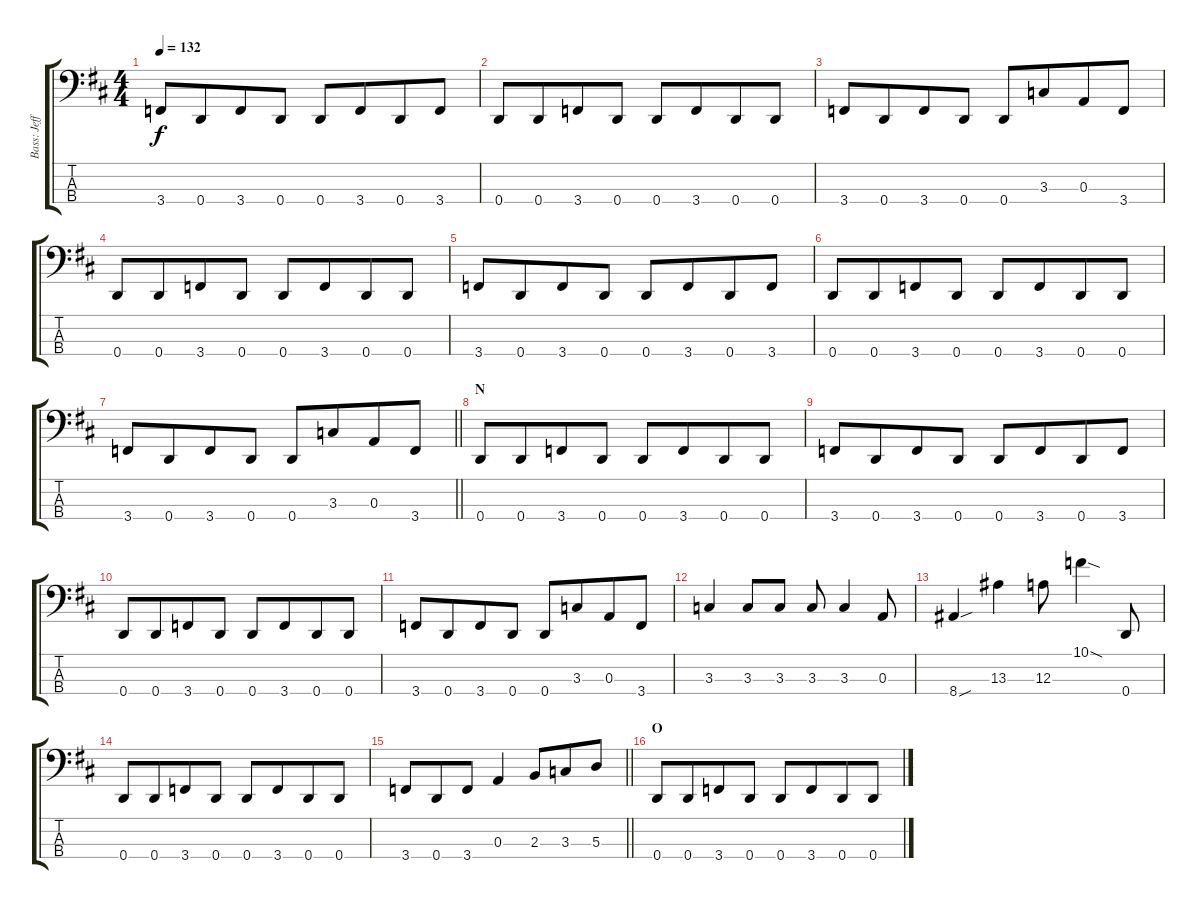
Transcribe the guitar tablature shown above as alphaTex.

\track ("Bass: Jeff" "Bass: Jeff") {instrument electricbassfinger}
\staff {score tabs}
\tuning (G2 D2 A1 D1) {hide}
\ts (4 4)
\tempo 132
\clef f4
\ks d
3.4.8{dy f} 0.4.8{beam merge} 3.4.8 0.4.8 0.4.8 3.4.8{beam merge} 0.4.8 3.4.8 |
0.4.8 0.4.8{beam merge} 3.4.8 0.4.8 0.4.8 3.4.8{beam merge} 0.4.8 0.4.8 |
3.4.8 0.4.8{beam merge} 3.4.8 0.4.8 0.4.8 3.3.8{beam merge} 0.3.8 3.4.8 |
0.4.8 0.4.8{beam merge} 3.4.8 0.4.8 0.4.8 3.4.8{beam merge} 0.4.8 0.4.8 |
3.4.8 0.4.8{beam merge} 3.4.8 0.4.8 0.4.8 3.4.8{beam merge} 0.4.8 3.4.8 |
0.4.8 0.4.8{beam merge} 3.4.8 0.4.8 0.4.8 3.4.8{beam merge} 0.4.8 0.4.8 |
\barLineRight lightlight
3.4.8 0.4.8{beam merge} 3.4.8 0.4.8 0.4.8 3.3.8{beam merge} 0.3.8 3.4.8 |
\section ("" "N")
0.4.8 0.4.8{beam merge} 3.4.8 0.4.8 0.4.8 3.4.8{beam merge} 0.4.8 0.4.8 |
3.4.8 0.4.8{beam merge} 3.4.8 0.4.8 0.4.8 3.4.8{beam merge} 0.4.8 3.4.8 |
0.4.8 0.4.8{beam merge} 3.4.8 0.4.8 0.4.8 3.4.8{beam merge} 0.4.8 0.4.8 |
3.4.8 0.4.8{beam merge} 3.4.8 0.4.8 0.4.8 3.3.8{beam merge} 0.3.8 3.4.8 |
3.3.4 3.3.8 3.3.8 3.3.8 3.3.4 0.3.8 |
8.4{sou}.4 13.3.4 12.3.8 10.1{sod}.4 0.4.8 |
0.4.8 0.4.8{beam merge} 3.4.8 0.4.8 0.4.8 3.4.8{beam merge} 0.4.8 0.4.8 |
\barLineRight lightlight
3.4.8 0.4.8{beam merge} 3.4.8 0.3.4 2.3.8{beam merge} 3.3.8 5.3.8 |
\section ("" "O")
0.4.8 0.4.8{beam merge} 3.4.8 0.4.8 0.4.8 3.4.8{beam merge} 0.4.8 0.4.8
